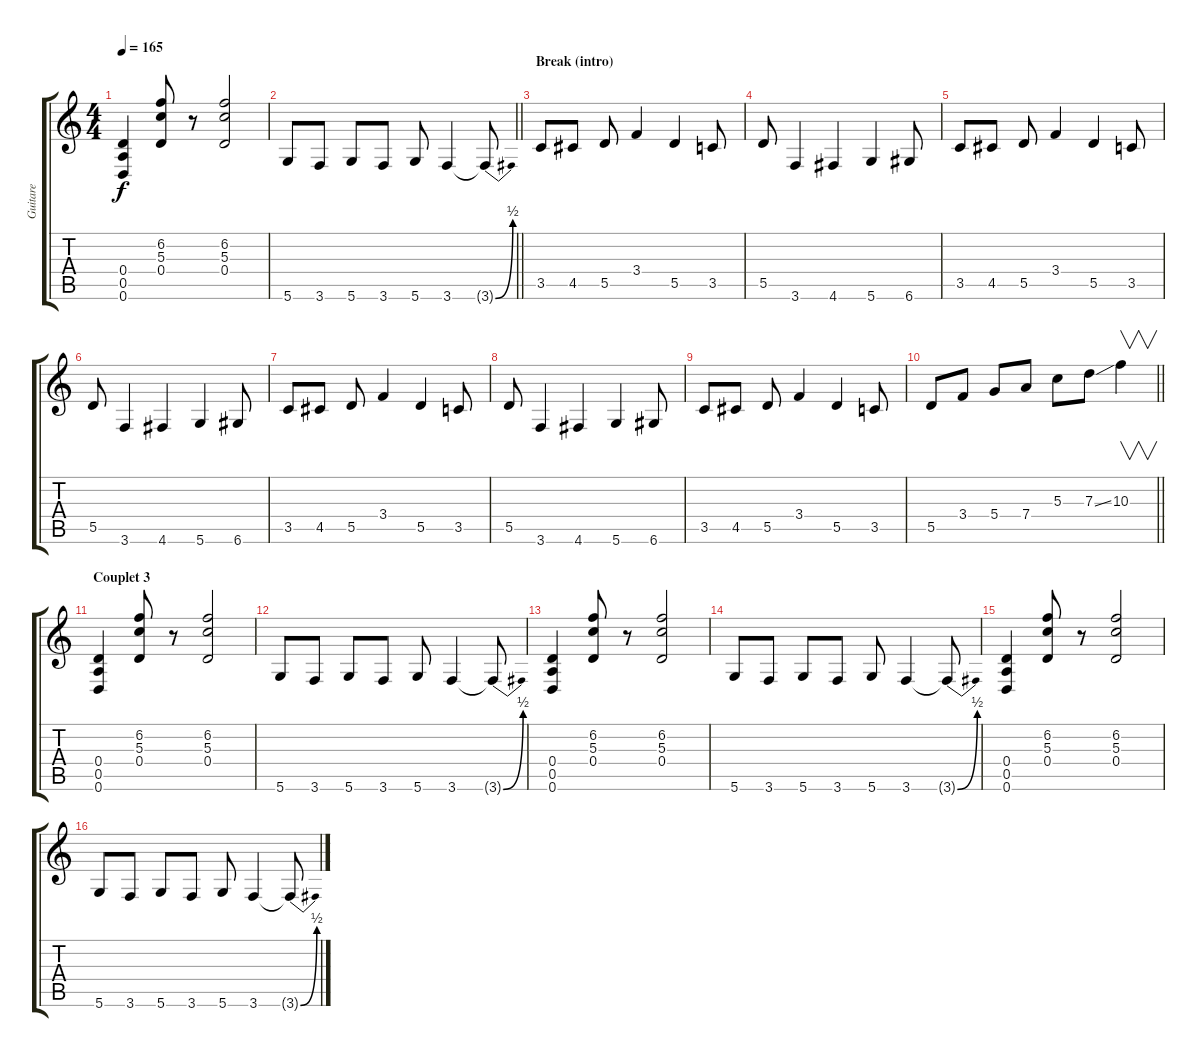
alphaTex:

\track ("Guitare" "Guitare") {instrument overdrivenguitar}
\staff {score tabs}
\tuning (E4 B3 G3 D3 A2 D2) {hide}
\ts (4 4)
\tempo 165
\clef g2
\ks c
(0.4 0.5 0.6).4{dy f} (6.2 5.3 0.4).8 r.8 (6.2 5.3 0.4).2 |
\barLineRight lightlight
5.6.8 3.6.8 5.6.8 3.6.8 5.6.8 3.6.4 3.6{be (bend 0 0 60 2) t}.8 |
\section ("" "Break (intro)")
3.5.8 4.5.8 5.5.8 3.4.4 5.5.4 3.5.8 |
5.5.8 3.6.4 4.6.4 5.6.4 6.6.8 |
3.5.8 4.5.8 5.5.8 3.4.4 5.5.4 3.5.8 |
5.5.8 3.6.4 4.6.4 5.6.4 6.6.8 |
3.5.8 4.5.8 5.5.8 3.4.4 5.5.4 3.5.8 |
5.5.8 3.6.4 4.6.4 5.6.4 6.6.8 |
3.5.8 4.5.8 5.5.8 3.4.4 5.5.4 3.5.8 |
\barLineRight lightlight
5.5.8 3.4.8 5.4.8 7.4.8 5.3.8 7.3{ss}.8 10.3.4{v} |
\section ("" "Couplet 3")
(0.4 0.5 0.6).4 (6.2 5.3 0.4).8 r.8 (6.2 5.3 0.4).2 |
5.6.8 3.6.8 5.6.8 3.6.8 5.6.8 3.6.4 3.6{be (bend 0 0 60 2) t}.8 |
(0.4 0.5 0.6).4 (6.2 5.3 0.4).8 r.8 (6.2 5.3 0.4).2 |
5.6.8 3.6.8 5.6.8 3.6.8 5.6.8 3.6.4 3.6{be (bend 0 0 60 2) t}.8 |
(0.4 0.5 0.6).4 (6.2 5.3 0.4).8 r.8 (6.2 5.3 0.4).2 |
5.6.8 3.6.8 5.6.8 3.6.8 5.6.8 3.6.4 3.6{be (bend 0 0 60 2) t}.8
